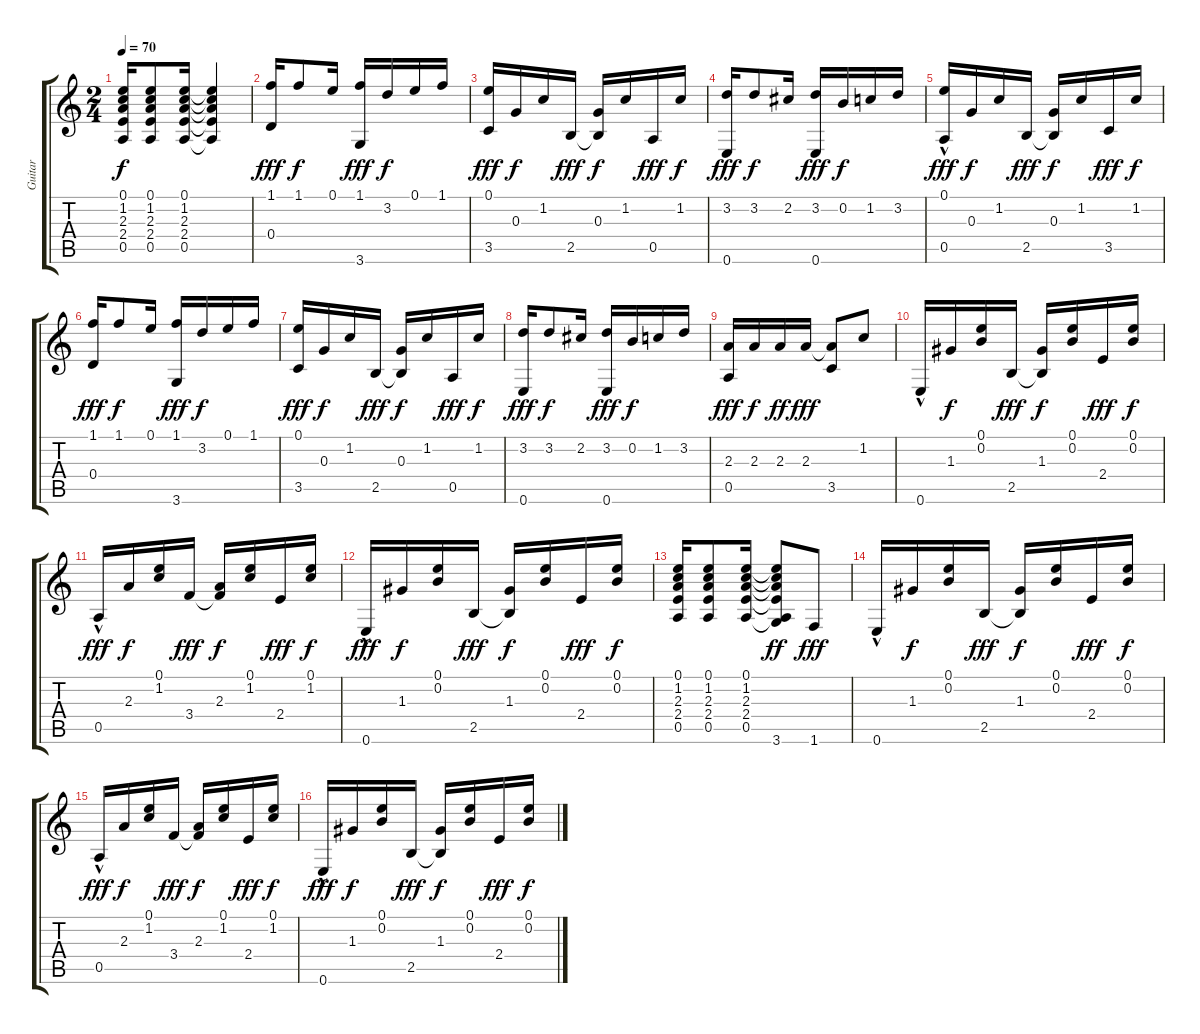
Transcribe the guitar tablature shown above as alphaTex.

\track ("Guitar" "Guitar") {instrument acousticguitarnylon}
\staff {score tabs}
\tuning (E4 B3 G3 D3 A2 E2) {hide}
\ts (2 4)
\tempo 70
\clef g2
\ks c
(0.1 1.2 2.3 2.4 0.5).16{dy f} (0.1 1.2 2.3 2.4 0.5).8 (0.1 1.2 2.3 2.4 0.5).16 (0.1{t} 1.2{t} 2.3{t} 2.4{t} 0.5{t}).4 |
(1.1 0.4).16{dy fff} 1.1.8{dy f} 0.1.16 (1.1 3.6).16{dy fff} 3.2.16{dy f} 0.1.16 1.1.16 |
(0.1 3.5).16{dy fff} 0.3.16{dy f} 1.2.16 2.5.16{dy fff} (0.3 2.5{t}).16{dy f} 1.2.16 0.5.16{dy fff} 1.2.16{dy f} |
(3.2 0.6).16{dy fff} 3.2.8{dy f} 2.2.16 (3.2 0.6).16{dy fff} 0.2.16{dy f} 1.2.16 3.2.16 |
(0.1 0.5{hac}).16{dy fff} 0.3.16{dy f} 1.2.16 2.5.16{dy fff} (0.3 2.5{t}).16{dy f} 1.2.16 3.5.16{dy fff} 1.2.16{dy f} |
(1.1 0.4).16{dy fff} 1.1.8{dy f} 0.1.16 (1.1 3.6).16{dy fff} 3.2.16{dy f} 0.1.16 1.1.16 |
(0.1 3.5).16{dy fff} 0.3.16{dy f} 1.2.16 2.5.16{dy fff} (0.3 2.5{t}).16{dy f} 1.2.16 0.5.16{dy fff} 1.2.16{dy f} |
(3.2 0.6).16{dy fff} 3.2.8{dy f} 2.2.16 (3.2 0.6).16{dy fff} 0.2.16{dy f} 1.2.16 3.2.16 |
(2.3 0.5).16{dy fff} 2.3.16{dy f} 2.3.16{dy ff} 2.3.16{dy fff} (2.3{t} 3.5).8 1.2.8 |
0.6{hac}.16 1.3.16{dy f} (0.1 0.2).16 2.5.16{dy fff} (1.3 2.5{t}).16{dy f} (0.1 0.2).16 2.4.16{dy fff} (0.1 0.2).16{dy f} |
0.5{hac}.16{dy fff} 2.3.16{dy f} (0.1 1.2).16 3.4.16{dy fff} (2.3 3.4{t}).16{dy f} (0.1 1.2).16 2.4.16{dy fff} (0.1 1.2).16{dy f} |
0.6{hac}.16{dy fff} 1.3.16{dy f} (0.1 0.2).16 2.5.16{dy fff} (1.3 2.5{t}).16{dy f} (0.1 0.2).16 2.4.16{dy fff} (0.1 0.2).16{dy f} |
(0.1 1.2 2.3 2.4 0.5).16 (0.1 1.2 2.3 2.4 0.5).8 (0.1 1.2 2.3 2.4 0.5).16 (0.1{t} 1.2{t} 2.3{t} 2.4{t} 0.5{t} 3.6).8{dy ff} 1.6.8{dy fff} |
0.6{hac}.16 1.3.16{dy f} (0.1 0.2).16 2.5.16{dy fff} (1.3 2.5{t}).16{dy f} (0.1 0.2).16 2.4.16{dy fff} (0.1 0.2).16{dy f} |
0.5{hac}.16{dy fff} 2.3.16{dy f} (0.1 1.2).16 3.4.16{dy fff} (2.3 3.4{t}).16{dy f} (0.1 1.2).16 2.4.16{dy fff} (0.1 1.2).16{dy f} |
0.6{hac}.16{dy fff} 1.3.16{dy f} (0.1 0.2).16 2.5.16{dy fff} (1.3 2.5{t}).16{dy f} (0.1 0.2).16 2.4.16{dy fff} (0.1 0.2).16{dy f}
